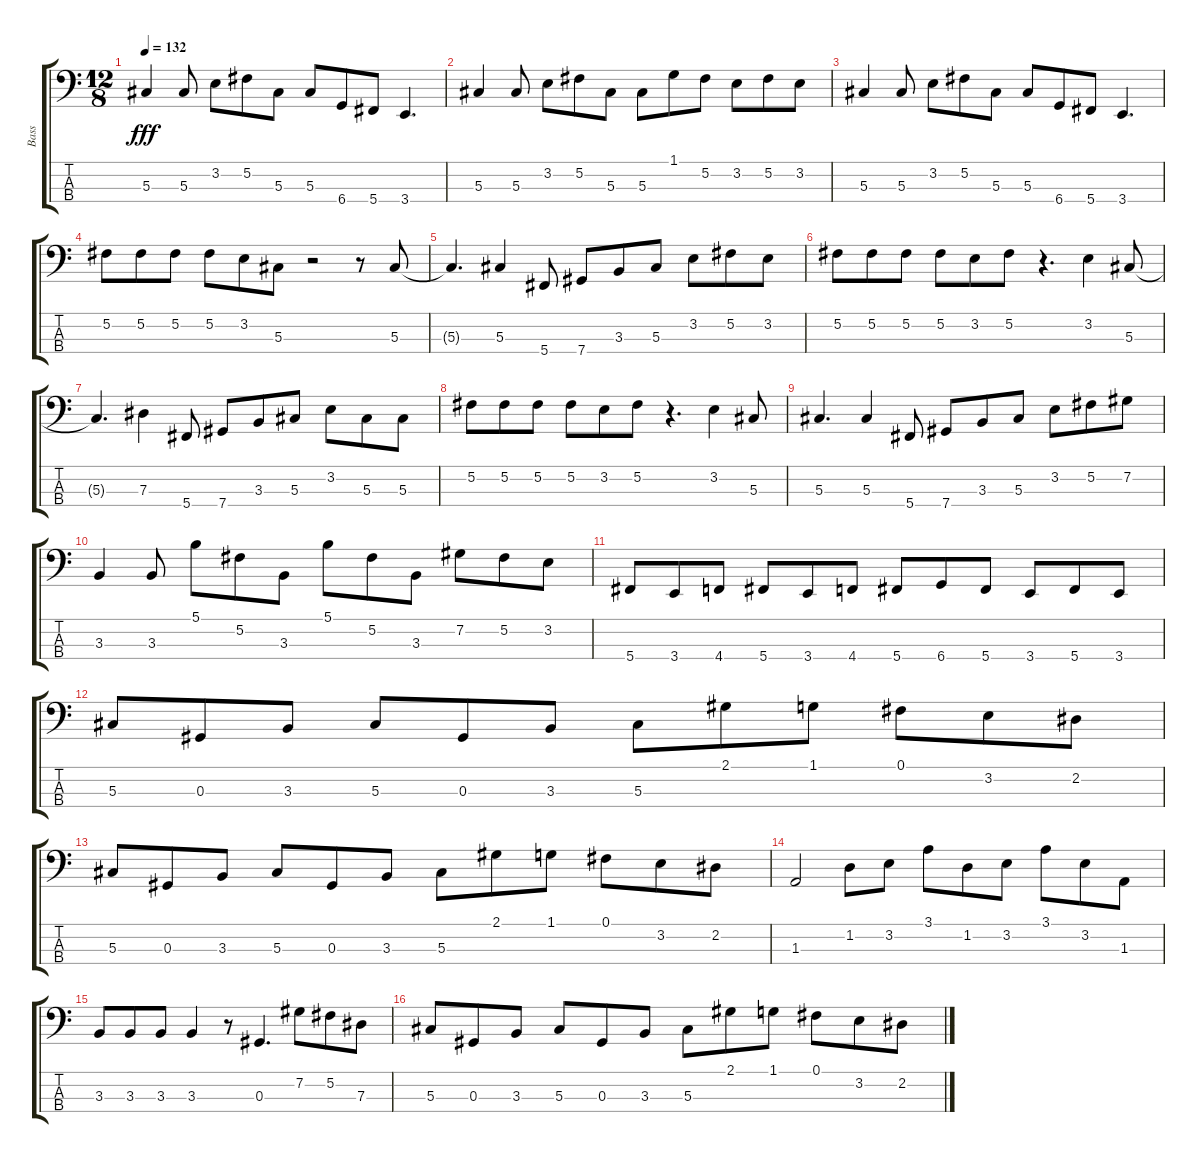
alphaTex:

\track ("Bass" "Bass") {instrument electricbassfinger}
\staff {score tabs}
\tuning (Gb2 Db2 Ab1 Db1) {hide}
\ts (12 8)
\tempo 132
\clef f4
\ks c
5.3.4{dy fff} 5.3.8 3.2.8 5.2.8 5.3.8 5.3.8 6.4.8 5.4.8 3.4.4{d} |
5.3.4 5.3.8 3.2.8 5.2.8 5.3.8 5.3.8 1.1.8 5.2.8 3.2.8 5.2.8 3.2.8 |
5.3.4 5.3.8 3.2.8 5.2.8 5.3.8 5.3.8 6.4.8 5.4.8 3.4.4{d} |
5.2.8 5.2.8 5.2.8 5.2.8 3.2.8 5.3.8 r.2 r.8 5.3.8 |
5.3{t}.4{d} 5.3.4 5.4.8 7.4.8 3.3.8 5.3.8 3.2.8 5.2.8 3.2.8 |
5.2.8 5.2.8 5.2.8 5.2.8 3.2.8 5.2.8 r.4{d} 3.2.4 5.3.8 |
5.3{t}.4{d} 7.3.4 5.4.8 7.4.8 3.3.8 5.3.8 3.2.8 5.3.8 5.3.8 |
5.2.8 5.2.8 5.2.8 5.2.8 3.2.8 5.2.8 r.4{d} 3.2.4 5.3.8 |
5.3.4{d} 5.3.4 5.4.8 7.4.8 3.3.8 5.3.8 3.2.8 5.2.8 7.2.8 |
3.3.4 3.3.8 5.1.8 5.2.8 3.3.8 5.1.8 5.2.8 3.3.8 7.2.8 5.2.8 3.2.8 |
5.4.8 3.4.8 4.4.8 5.4.8 3.4.8 4.4.8 5.4.8 6.4.8 5.4.8 3.4.8 5.4.8 3.4.8 |
5.3.8 0.3.8 3.3.8 5.3.8 0.3.8 3.3.8 5.3.8 2.1.8 1.1.8 0.1.8 3.2.8 2.2.8 |
5.3.8 0.3.8 3.3.8 5.3.8 0.3.8 3.3.8 5.3.8 2.1.8 1.1.8 0.1.8 3.2.8 2.2.8 |
1.3.2 1.2.8 3.2.8 3.1.8 1.2.8 3.2.8 3.1.8 3.2.8 1.3.8 |
3.3.8 3.3.8 3.3.8 3.3.4 r.8 0.3.4{d} 7.2.8 5.2.8 7.3.8 |
5.3.8 0.3.8 3.3.8 5.3.8 0.3.8 3.3.8 5.3.8 2.1.8 1.1.8 0.1.8 3.2.8 2.2.8
